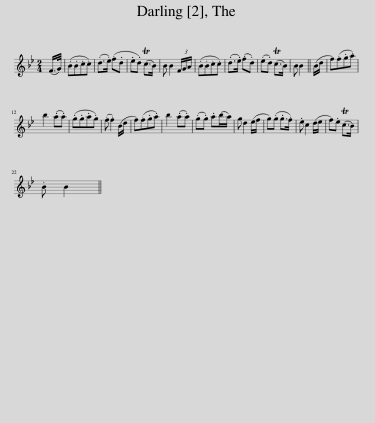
X:1
L:1/8
M:2/4
I:linebreak $
K:Bb
V:1 treble
V:1
 (F/>G/) | (.B.B.c.c) | (.d>.e) (.f.d | .e.d) (Tc>B) | B B2 (3F/G/A/ | %5
 (.B.B.c.c) | (.d>.e) (.f.d) | (.e.d) (Tc>B) | B B2 || (B/d/ | %10
 f)(.f.g.a) |$ b2 (.a.a) | (.g.g.a.g) | (.f .f2) (B/d/ | f)(.f.g.a) | %15
 b2 (.a.a) | (.g.g) .a(b/a/) | g d2 (e/f/ | g)(.g .g>.f) | .e c2 (d/e/ | %20
 f).e (Tc>B) |$ .B B2 || %22
